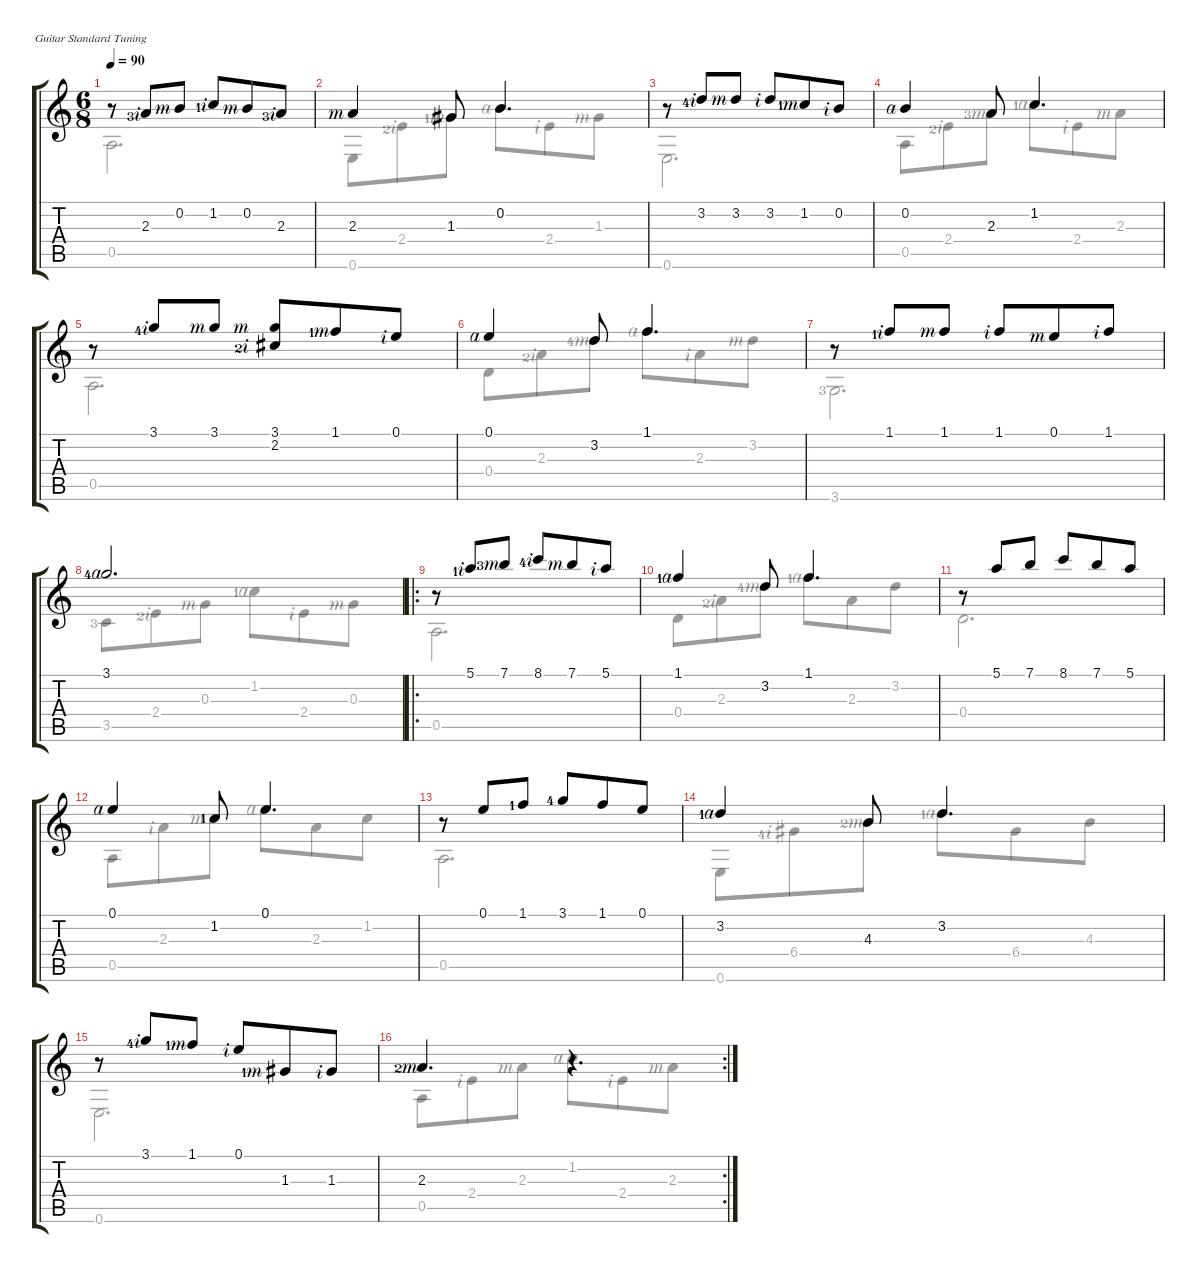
\defaultSystemsLayout 4
\hideDynamics
\bracketExtendMode groupsimilarinstruments
\singleTrackTrackNamePolicy hidden
\multiTrackTrackNamePolicy hidden
\firstSystemTrackNameOrientation horizontal
\otherSystemsTrackNameOrientation horizontal
\chordDiagramsInScore
\track ("Steel Guitar" "S-Gt") {instrument acousticguitarsteel}
\staff {score tabs}
\tuning (E4 B3 G3 D3 A2 E2)
\voice
\ts (6 8)
\tempo 90
\clef g2
\ks c
r.8{dy mf instrument acousticguitarsteel} 2.3{lf 4 rf 2}.8 0.2{rf 3}.8 1.2{lf 2 rf 2}.8 0.2{rf 3}.8 2.3{lf 4 rf 2}.8 |
2.3{rf 3}.4 1.3.8 0.2.4{d} |
r.8 3.2{lf 5 rf 2}.8 3.2{rf 3}.8 3.2{rf 2}.8 1.2{lf 2 rf 3}.8 0.2{rf 2}.8 |
0.2{rf 4}.4 2.3.8 1.2.4{d} |
r.8 3.1{lf 5 rf 2}.8 3.1{rf 3}.8 (3.1{rf 3} 2.2{lf 3 rf 2}).8 1.1{lf 2 rf 3}.8 0.1{rf 2}.8 |
0.1{rf 4}.4 3.2.8 1.1.4{d} |
r.8 1.1{lf 2 rf 2}.8 1.1{rf 3}.8 1.1{rf 2}.8 0.1{rf 3}.8 1.1{rf 2}.8 |
3.1{lf 5 rf 4}.2{d} |
\ro
r.8 5.1{lf 2 rf 2}.8 7.1{lf 4 rf 3}.8 8.1{lf 5 rf 2}.8 7.1{rf 3}.8 5.1{rf 2}.8 |
1.1{lf 2 rf 4}.4 3.2.8 1.1.4{d} |
r.8 5.1.8 7.1.8 8.1.8 7.1.8 5.1.8 |
0.1{rf 4}.4 1.2{lf 2}.8 0.1.4{d} |
r.8 0.1.8 1.1{lf 2}.8 3.1{lf 5}.8 1.1.8 0.1.8 |
3.2{lf 2 rf 4}.4 4.3.8 3.2.4{d} |
r.8 3.1{lf 5 rf 2}.8 1.1{lf 2 rf 3}.8 0.1{rf 2}.8 1.3{lf 2 rf 3}.8 1.3{rf 2}.8 |
\rc 2
2.3{lf 3 rf 3}.4{d} r.4{d}
\voice
\clef g2
\ottava regular
\simile none
\ks c
0.5.2{d dy mf} |
0.6.8 2.4{lf 3 rf 2}.8 1.3{lf 2 rf 3}.8 0.2{rf 4}.8 2.4{rf 2}.8 1.3{rf 3}.8 |
0.6.2{d} |
0.5.8 2.4{lf 3 rf 2}.8 2.3{lf 4 rf 3}.8 1.2{lf 2 rf 4}.8 2.4{rf 2}.8 2.3{rf 3}.8 |
0.5.2{d} |
0.4.8 2.3{lf 3 rf 2}.8 3.2{lf 5 rf 3}.8 1.1{rf 4}.8 2.3{rf 2}.8 3.2{rf 3}.8 |
3.6{lf 4}.2{d} |
3.5{lf 4}.8 2.4{lf 3 rf 2}.8 0.3{rf 3}.8 1.2{lf 2 rf 4}.8 2.4{rf 2}.8 0.3{rf 3}.8 |
0.5.2{d} |
0.4.8 2.3{lf 3 rf 2}.8 3.2{lf 5 rf 3}.8 1.1{lf 2 rf 4}.8 2.3.8 3.2.8 |
0.4.2{d} |
0.5.8 2.3{rf 2}.8 1.2{rf 3}.8 0.1{rf 4}.8 2.3.8 1.2.8 |
0.5.2{d} |
0.6.8 6.4{lf 5 rf 2}.8 4.3{lf 3 rf 3}.8 3.2{lf 2 rf 4}.8 6.4.8 4.3.8 |
0.6.2{d} |
0.5.8 2.4{rf 2}.8 2.3{rf 3}.8 1.2{rf 4}.8 2.4{rf 2}.8 2.3{rf 3}.8
